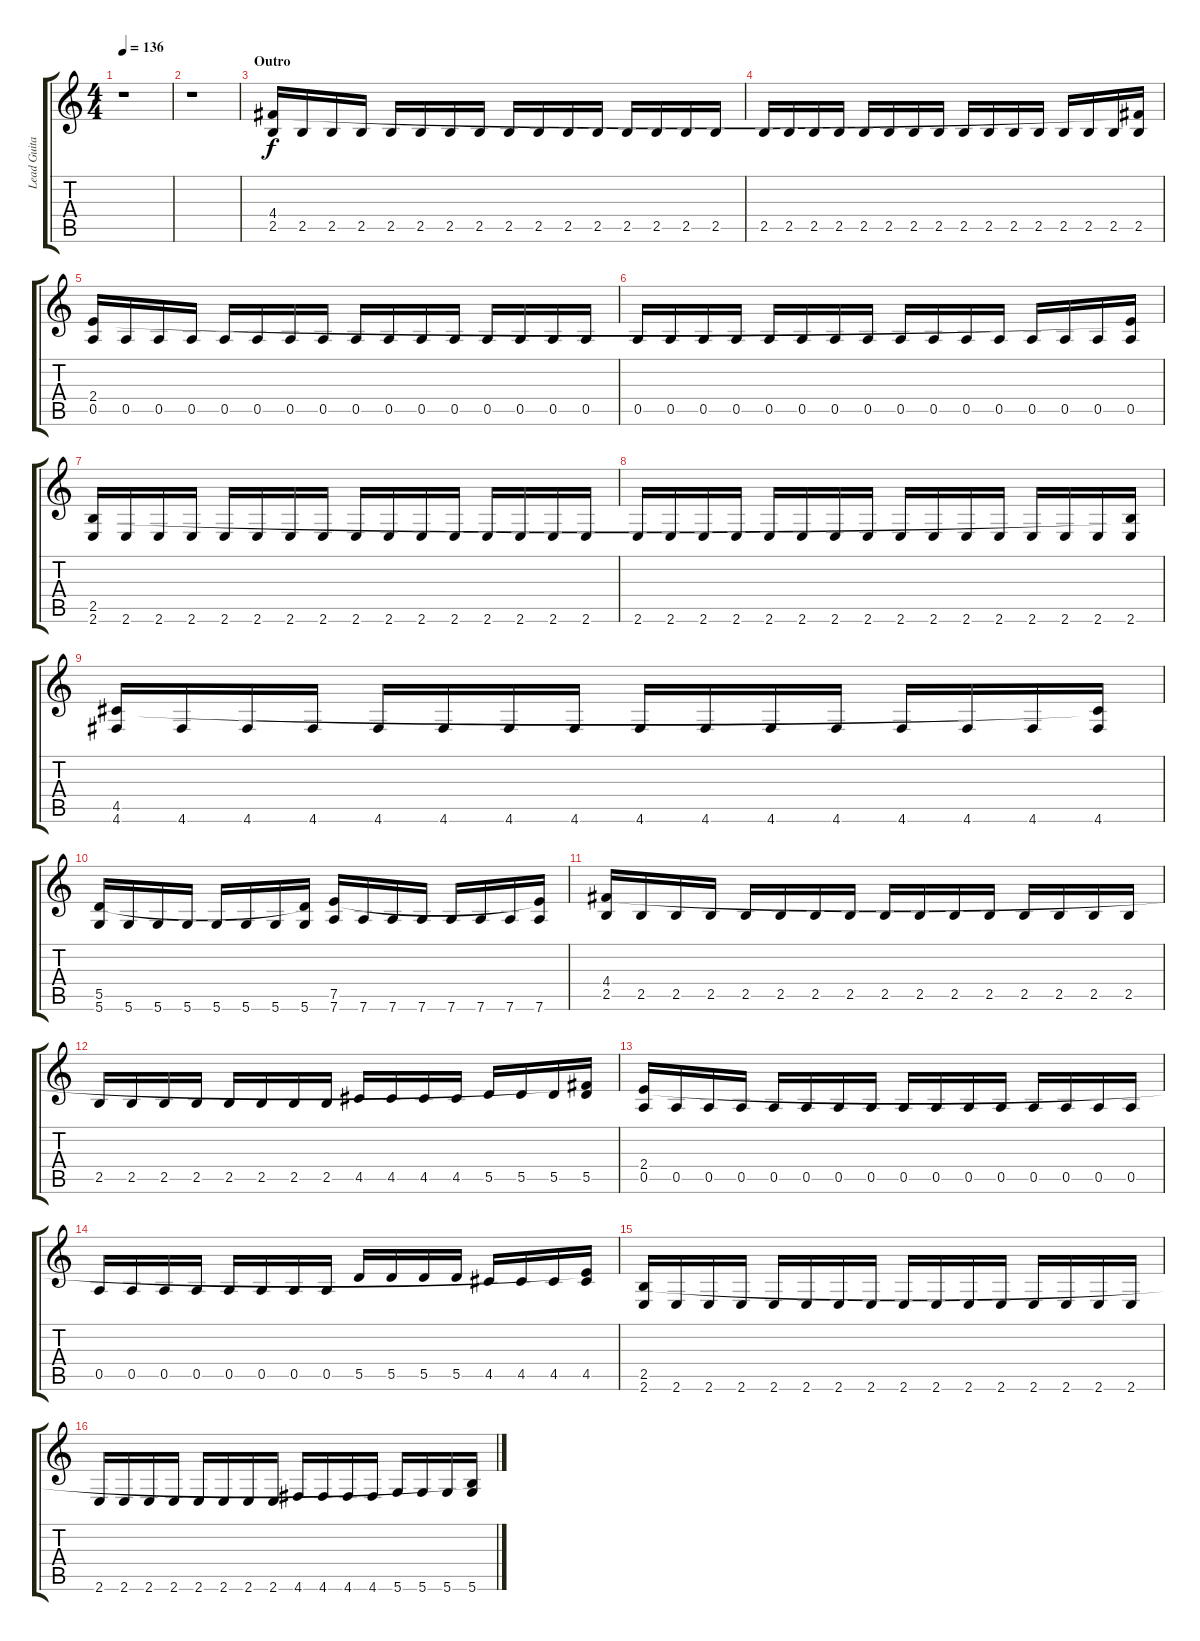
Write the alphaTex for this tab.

\track ("Lead Guitar" "Lead Guita") {instrument distortionguitar}
\staff {score tabs}
\tuning (E4 B3 G3 D3 A2 D2) {hide}
\ts (4 4)
\tempo 136
\clef g2
\ks c
r.1{dy f} |
r.1 |
\section ("" "Outro")
(4.4 2.5).16{volume 13 balance 5} 2.5.16 2.5.16 2.5.16 2.5.16 2.5.16 2.5.16 2.5.16 2.5.16 2.5.16 2.5.16 2.5.16 2.5.16 2.5.16 2.5.16 2.5.16 |
2.5.16 2.5.16 2.5.16 2.5.16 2.5.16 2.5.16 2.5.16 2.5.16 2.5.16 2.5.16 2.5.16 2.5.16 2.5.16 2.5.16 2.5.16 (4.4{t} 2.5).16 |
(2.4 0.5).16 0.5.16 0.5.16 0.5.16 0.5.16 0.5.16 0.5.16 0.5.16 0.5.16 0.5.16 0.5.16 0.5.16 0.5.16 0.5.16 0.5.16 0.5.16 |
0.5.16 0.5.16 0.5.16 0.5.16 0.5.16 0.5.16 0.5.16 0.5.16 0.5.16 0.5.16 0.5.16 0.5.16 0.5.16 0.5.16 0.5.16 (2.4{t} 0.5).16 |
(2.5 2.6).16 2.6.16 2.6.16 2.6.16 2.6.16 2.6.16 2.6.16 2.6.16 2.6.16 2.6.16 2.6.16 2.6.16 2.6.16 2.6.16 2.6.16 2.6.16 |
2.6.16 2.6.16 2.6.16 2.6.16 2.6.16 2.6.16 2.6.16 2.6.16 2.6.16 2.6.16 2.6.16 2.6.16 2.6.16 2.6.16 2.6.16 (2.5{t} 2.6).16 |
(4.5 4.6).16 4.6.16 4.6.16 4.6.16 4.6.16 4.6.16 4.6.16 4.6.16 4.6.16 4.6.16 4.6.16 4.6.16 4.6.16 4.6.16 4.6.16 (4.5{t} 4.6).16 |
(5.5 5.6).16 5.6.16 5.6.16 5.6.16 5.6.16 5.6.16 5.6.16 (5.5{t} 5.6).16 (7.5 7.6).16 7.6.16 7.6.16 7.6.16 7.6.16 7.6.16 7.6.16 (7.5{t} 7.6).16 |
(4.4 2.5).16{volume 14 balance 5} 2.5.16 2.5.16 2.5.16 2.5.16 2.5.16 2.5.16 2.5.16 2.5.16 2.5.16 2.5.16 2.5.16 2.5.16 2.5.16 2.5.16 2.5.16 |
2.5.16 2.5.16 2.5.16 2.5.16 2.5.16 2.5.16 2.5.16 2.5.16 4.5.16 4.5.16 4.5.16 4.5.16 5.5.16 5.5.16 5.5.16 (4.4{t} 5.5).16 |
(2.4 0.5).16 0.5.16 0.5.16 0.5.16 0.5.16 0.5.16 0.5.16 0.5.16 0.5.16 0.5.16 0.5.16 0.5.16 0.5.16 0.5.16 0.5.16 0.5.16 |
0.5.16 0.5.16 0.5.16 0.5.16 0.5.16 0.5.16 0.5.16 0.5.16 5.5.16 5.5.16 5.5.16 5.5.16 4.5.16 4.5.16 4.5.16 (2.4{t} 4.5).16 |
(2.5 2.6).16 2.6.16 2.6.16 2.6.16 2.6.16 2.6.16 2.6.16 2.6.16 2.6.16 2.6.16 2.6.16 2.6.16 2.6.16 2.6.16 2.6.16 2.6.16 |
2.6.16 2.6.16 2.6.16 2.6.16 2.6.16 2.6.16 2.6.16 2.6.16 4.6.16 4.6.16 4.6.16 4.6.16 5.6.16 5.6.16 5.6.16 (2.5{t} 5.6).16
